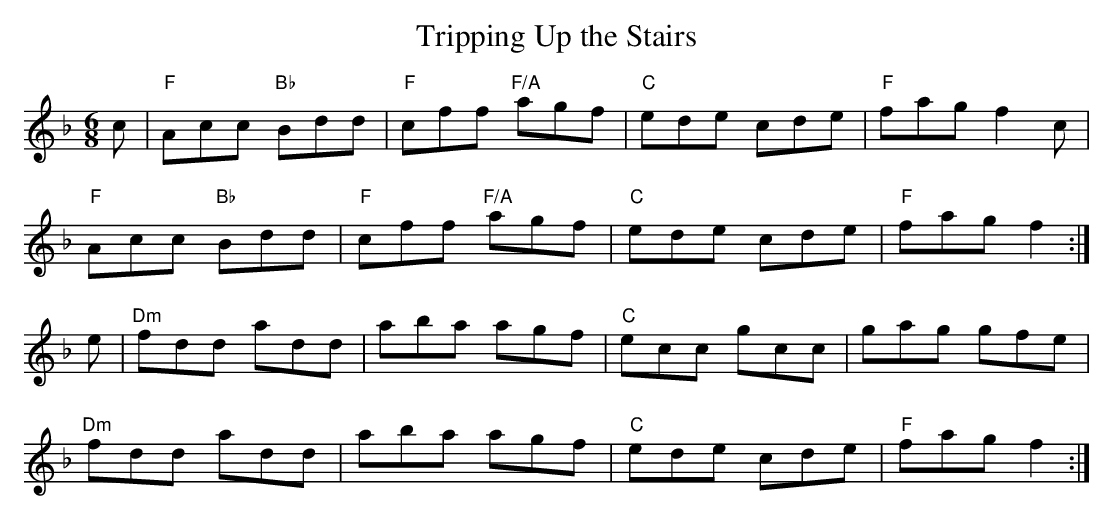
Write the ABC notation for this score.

X:1
T:Tripping Up the Stairs
M:6/8
K:F
c|"F"Acc "Bb"Bdd|"F"cff "F/A"agf|"C"ede cde|"F"fag f2c|
  "F"Acc "Bb"Bdd|"F"cff "F/A"agf|"C"ede cde|"F"fag f2:|
e|"Dm"fdd add|aba agf|"C"ecc gcc|gag gfe|
  "Dm"fdd add|aba agf|"C"ede cde|"F"fag f2:|
